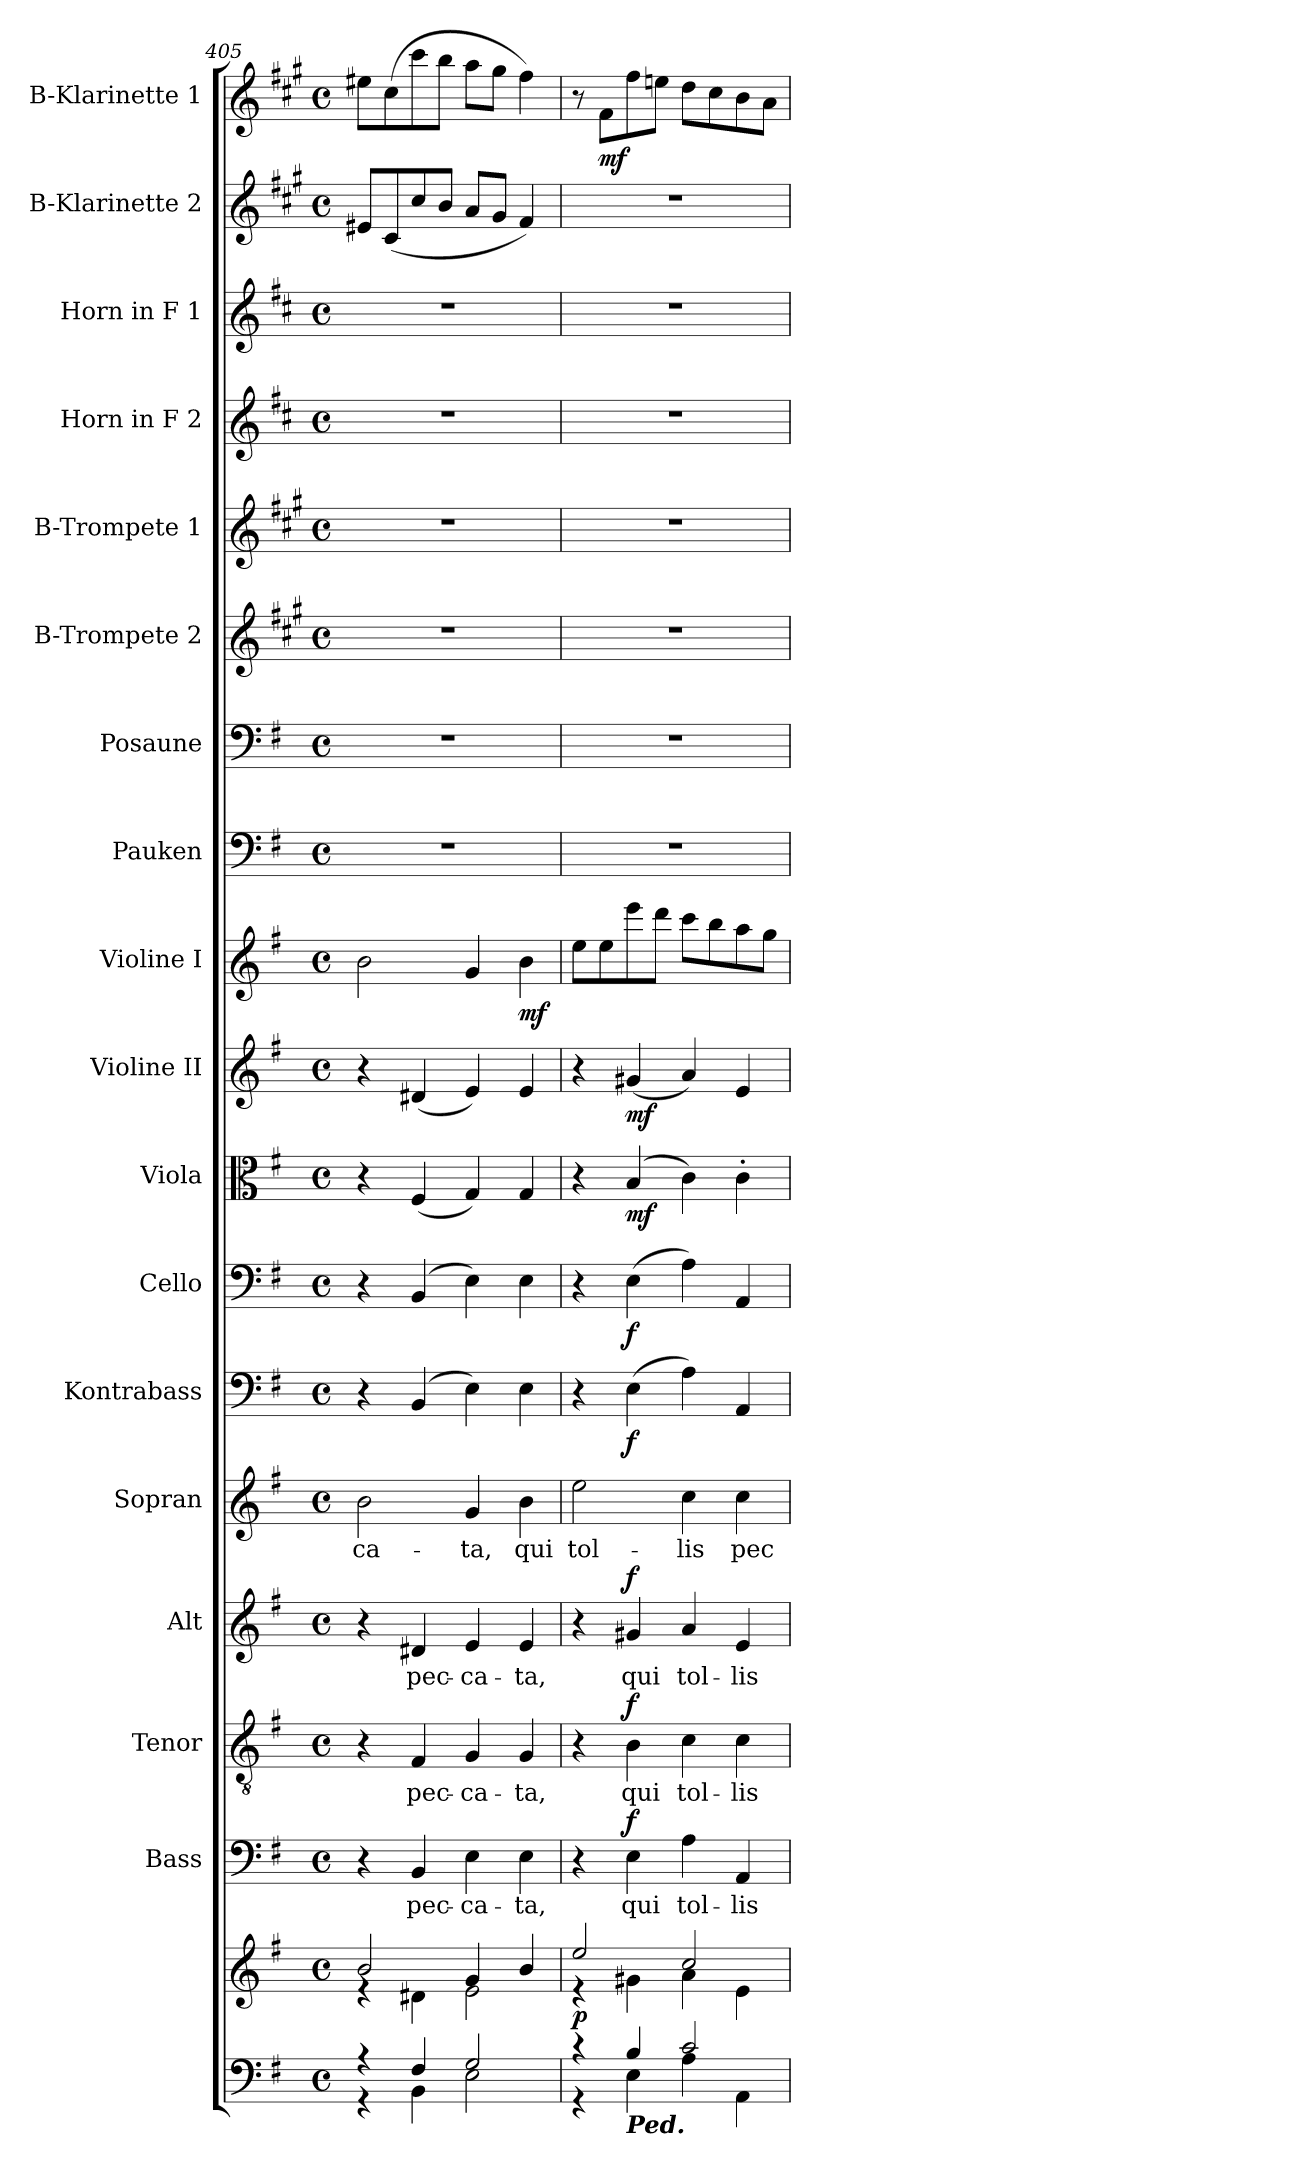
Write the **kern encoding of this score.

**kern	**kern	**dynam	**kern	**text	**dynam	**kern	**text	**dynam	**kern	**text	**dynam	**kern	**text	**kern	**dynam	**kern	**dynam	**kern	**dynam	**kern	**dynam	**kern	**dynam	**kern	**kern	**kern	**kern	**kern	**kern	**kern	**kern	**dynam
*part18	*part18	*part18	*part17	*part17	*part17	*part16	*part16	*part16	*part15	*part15	*part15	*part14	*part14	*part13	*part13	*part12	*part12	*part11	*part11	*part10	*part10	*part9	*part9	*part8	*part7	*part6	*part5	*part4	*part3	*part2	*part1	*part1
*staff19	*staff18	*staff18/19	*staff17	*staff17	*staff17	*staff16	*staff16	*staff16	*staff15	*staff15	*staff15	*staff14	*staff14	*staff13	*staff13	*staff12	*staff12	*staff11	*staff11	*staff10	*staff10	*staff9	*staff9	*staff8	*staff7	*staff6	*staff5	*staff4	*staff3	*staff2	*staff1	*staff1
*	*	*	*I"Bass	*	*	*I"Tenor	*	*	*I"Alt	*	*	*I"Sopran	*	*I"Kontrabass	*	*I"Cello	*	*I"Viola	*	*I"Violine II	*	*I"Violine I	*	*I"Pauken	*I"Posaune	*I"B-Trompete 2	*I"B-Trompete 1	*I"Horn in F 2	*I"Horn in F 1	*I"B-Klarinette 2	*I"B-Klarinette 1	*
*	*	*	*I'B.	*	*	*I'T.	*	*	*I'A.	*	*	*I'S.	*	*I'Kb.	*	*	*	*I'Vla.	*	*I'Vl. II	*	*I'Vl. I	*	*I'Pk.	*I'Pos.	*I'B Trp. 2	*I'B Trp. 1	*	*	*I'B Kl. 2	*I'B Kl. 1	*
*clefF4	*clefG2	*	*clefF4	*	*	*clefGv2	*	*	*clefG2	*	*	*clefG2	*	*clefF4	*	*clefF4	*	*clefC3	*	*clefG2	*	*clefG2	*	*clefF4	*clefF4	*clefG2	*clefG2	*clefG2	*clefG2	*clefG2	*clefG2	*
*	*	*	*	*	*	*	*	*	*	*	*	*	*	*ITrd7c12	*	*	*	*	*	*	*	*	*	*	*	*ITrd1c2	*ITrd1c2	*ITrd4c7	*ITrd4c7	*ITrd1c2	*ITrd1c2	*
*k[f#]	*k[f#]	*	*k[f#]	*	*	*k[f#]	*	*	*k[f#]	*	*	*k[f#]	*	*k[f#]	*	*k[f#]	*	*k[f#]	*	*k[f#]	*	*k[f#]	*	*k[f#]	*k[f#]	*k[f#]	*k[f#]	*k[f#]	*k[f#]	*k[f#]	*k[f#]	*
*G:	*G:	*	*G:	*	*	*G:	*	*	*G:	*	*	*G:	*	*G:	*	*G:	*	*G:	*	*G:	*	*G:	*	*G:	*G:	*G:	*G:	*G:	*G:	*G:	*G:	*
*M4/4	*M4/4	*	*M4/4	*	*	*M4/4	*	*	*M4/4	*	*	*M4/4	*	*M4/4	*	*M4/4	*	*M4/4	*	*M4/4	*	*M4/4	*	*M4/4	*M4/4	*M4/4	*M4/4	*M4/4	*M4/4	*M4/4	*M4/4	*
*met(c)	*met(c)	*	*met(c)	*	*	*met(c)	*	*	*met(c)	*	*	*met(c)	*	*met(c)	*	*met(c)	*	*met(c)	*	*met(c)	*	*met(c)	*	*met(c)	*met(c)	*met(c)	*met(c)	*met(c)	*met(c)	*met(c)	*met(c)	*
=405	=405	=405	=405	=405	=405	=405	=405	=405	=405	=405	=405	=405	=405	=405	=405	=405	=405	=405	=405	=405	=405	=405	=405	=405	=405	=405	=405	=405	=405	=405	=405	=405
*^	*^	*	*	*	*	*	*	*	*	*	*	*	*	*	*	*	*	*	*	*	*	*	*	*	*	*	*	*	*	*	*	*
!	!	!	!	!	!	!	!	!	!	!	!	!	!	!	!LO:LY:b	!	!	!	!	!	!	!	!	!	!	!	!	!	!	!	!	!	!	!
4r	4r	2b/	4rd	.	4r	.	.	4r	.	.	4r	.	.	2b\	-ca-	4r	.	4r	.	4r	.	4r	.	2b\	.	1r	1r	1r	1r	1r	1r	8d#X/L	8dd#X\L	.
.	.	.	.	.	.	.	.	.	.	.	.	.	.	.	.	.	.	.	.	.	.	.	.	.	.	.	.	.	.	.	.	(<8B/	(>8b\	.
!	!	!	!	!	!	!LO:LY:b	!	!	!LO:LY:b	!	!	!LO:LY:b	!	!	!	!	!	!	!	!	!	!	!	!	!	!	!	!	!	!	!	!	!	!
4F#/	4BB\	.	4d#X\	.	4BB/	pec-	.	4F#/	pec-	.	4d#X/	pec-	.	.	.	(4BBB/	.	(4BB/	.	(<4F#/	.	(<4d#X/	.	.	.	.	.	.	.	.	.	8b/	8bb\	.
.	.	.	.	.	.	.	.	.	.	.	.	.	.	.	.	.	.	.	.	.	.	.	.	.	.	.	.	.	.	.	.	8a/J	8aa\J	.
!	!	!	!	!	!	!LO:LY:b	!	!	!LO:LY:b	!	!	!LO:LY:b	!	!	!LO:LY:b	!	!	!	!	!	!	!	!	!	!	!	!	!	!	!	!	!	!	!
2G/	2E\	4g/	2e\	.	4E\	-ca-	.	4G/	-ca-	.	4e/	-ca-	.	4g/	-ta,	4EE\)	.	4E\)	.	4G/)	.	4e/)	.	4g/	.	.	.	.	.	.	.	8g/L	8gg\L	.
.	.	.	.	.	.	.	.	.	.	.	.	.	.	.	.	.	.	.	.	.	.	.	.	.	.	.	.	.	.	.	.	8f#/J	8ff#\J	.
!	!	!	!	!	!	!LO:LY:b	!	!	!LO:LY:b	!	!	!LO:LY:b	!	!	!LO:LY:b	!	!	!	!	!	!	!	!	!	!LO:DY:b	!	!	!	!	!	!	!	!	!
.	.	4b/	.	.	4E\	-ta,	.	4G/	-ta,	.	4e/	-ta,	.	4b\	qui	4EE\	.	4E\	.	4G/	.	4e/	.	4b\	mf	.	.	.	.	.	.	4e/)	4ee\)	.
=406	=406	=406	=406	=406	=406	=406	=406	=406	=406	=406	=406	=406	=406	=406	=406	=406	=406	=406	=406	=406	=406	=406	=406	=406	=406	=406	=406	=406	=406	=406	=406	=406	=406	=406
!	!	!	!	!LO:DY:b	!	!	!	!	!	!	!	!	!	!	!LO:LY:b	!	!	!	!	!	!	!	!	!	!	!	!	!	!	!	!	!	!	!
4r	4r	2ee/	4re	p	4r	.	.	4r	.	.	4r	.	.	2ee\	tol-	4r	.	4r	.	4r	.	4r	.	8ee\L	.	1r	1r	1r	1r	1r	1r	1r	8r	.
!	!	!	!	!	!	!	!	!	!	!	!	!	!	!	!	!	!	!	!	!	!	!	!	!	!	!	!	!	!	!	!	!	!	!LO:DY:b
.	.	.	.	.	.	.	.	.	.	.	.	.	.	.	.	.	.	.	.	.	.	.	.	8ee\	.	.	.	.	.	.	.	.	8e\L	mf
!LO:TX:b:Bi:t=Ped.	!	!	!	!	!	!	!	!	!	!	!	!	!	!	!	!	!	!	!	!	!	!	!	!	!	!	!	!	!	!	!	!	!	!
!	!	!	!	!	!	!LO:LY:b	!LO:DY:a	!	!LO:LY:b	!LO:DY:a	!	!LO:LY:b	!LO:DY:a	!	!	!	!LO:DY:b	!	!LO:DY:b	!	!LO:DY:b	!	!LO:DY:b	!	!	!	!	!	!	!	!	!	!	!
4B/	4E\	.	4g#X\	.	4E\	qui	f	4B\	qui	f	4g#X/	qui	f	.	.	(>4EE\	f	(>4E\	f	(4B/	mf	(<4g#X/	mf	8eee\	.	.	.	.	.	.	.	.	8ee\	.
.	.	.	.	.	.	.	.	.	.	.	.	.	.	.	.	.	.	.	.	.	.	.	.	8ddd\J	.	.	.	.	.	.	.	.	8ddn\J	.
!	!	!	!	!	!	!LO:LY:b	!	!	!LO:LY:b	!	!	!LO:LY:b	!	!	!LO:LY:b	!	!	!	!	!	!	!	!	!	!	!	!	!	!	!	!	!	!	!
2c/	4A\	2cc/	4a\	.	4A\	tol-	.	4c\	tol-	.	4a/	tol-	.	4cc\	-lis	4AA\)	.	4A\)	.	4c\)	.	4a/)	.	8ccc\L	.	.	.	.	.	.	.	.	8cc\L	.
.	.	.	.	.	.	.	.	.	.	.	.	.	.	.	.	.	.	.	.	.	.	.	.	8bb\	.	.	.	.	.	.	.	.	8b\	.
!	!	!	!	!	!	!LO:LY:b	!	!	!LO:LY:b	!	!	!LO:LY:b	!	!	!LO:LY:b	!	!	!	!	!	!	!	!	!	!	!	!	!	!	!	!	!	!	!
.	4AA\	.	4e\	.	4AA/	-lis	.	4c\	-lis	.	4e/	-lis	.	4cc\	pec-	4AAA/	.	4AA/	.	4c'>\	.	4e/	.	8aa\	.	.	.	.	.	.	.	.	8a\	.
.	.	.	.	.	.	.	.	.	.	.	.	.	.	.	.	.	.	.	.	.	.	.	.	8gg\J	.	.	.	.	.	.	.	.	8g\J	.
*v	*v	*	*	*	*	*	*	*	*	*	*	*	*	*	*	*	*	*	*	*	*	*	*	*	*	*	*	*	*	*	*	*	*	*
*	*v	*v	*	*	*	*	*	*	*	*	*	*	*	*	*	*	*	*	*	*	*	*	*	*	*	*	*	*	*	*	*	*	*
=	=	=	=	=	=	=	=	=	=	=	=	=	=	=	=	=	=	=	=	=	=	=	=	=	=	=	=	=	=	=	=	=
*-	*-	*-	*-	*-	*-	*-	*-	*-	*-	*-	*-	*-	*-	*-	*-	*-	*-	*-	*-	*-	*-	*-	*-	*-	*-	*-	*-	*-	*-	*-	*-	*-
